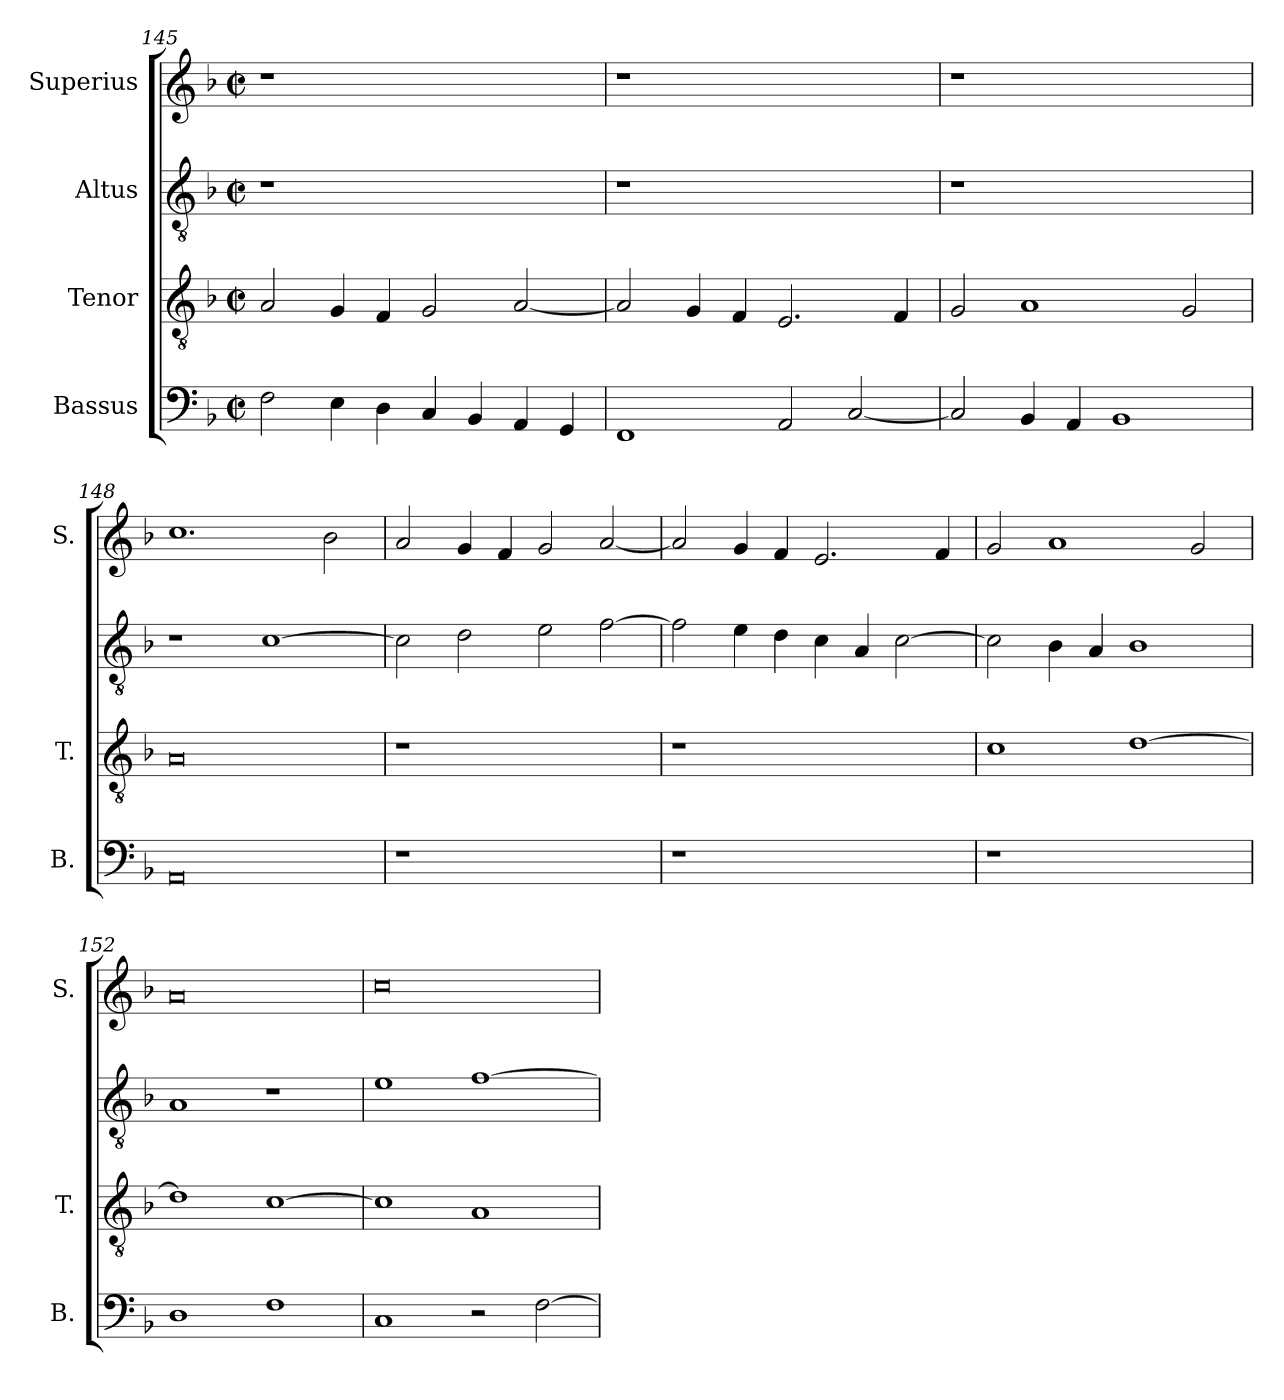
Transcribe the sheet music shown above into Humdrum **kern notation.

**kern	**kern	**kern	**kern
*part4	*part3	*part2	*part1
*staff4	*staff3	*staff2	*staff1
*I"Bassus	*I"Tenor	*I"Altus	*I"Superius
*I'B.	*I'T.	*	*I'S.
*clefF4	*clefGv2	*clefGv2	*clefG2
*	*ITrd7c12	*ITrd7c12	*
*k[b-]	*k[b-]	*k[b-]	*k[b-]
*F:	*F:	*F:	*F:
*M2/2	*M2/2	*M2/2	*M2/2
*met(c|)	*met(c|)	*met(c|)	*met(c|)
=145	=145	=145	=145
!	!	!LO:N:vis=1	!LO:N:vis=1
2Fi\	2AAi/	1r	1r
4Ei\	4GGi/	.	.
4Di\	4FFi/	.	.
4Ci/	2GGi/	1ryy	1ryy
4BB-i/	.	.	.
4AAi/	[<2AAi/	.	.
4GGi/	.	.	.
=146	=146	=146	=146
!	!	!LO:N:vis=1	!LO:N:vis=1
1FFi	2AAi/]	1r	1r
.	4GGi/	.	.
.	4FFi/	.	.
2AAi/	2.EEi/	1ryy	1ryy
[<2Ci/	.	.	.
.	4FFi/	.	.
=147	=147	=147	=147
!	!	!LO:N:vis=1	!LO:N:vis=1
2Ci/]	2GGi/	1r	1r
4BB-i/	1AAi	.	.
4AAi/	.	.	.
1BB-i	.	1ryy	1ryy
.	2GGi/	.	.
=148	=148	=148	=148
0AAi	0AAi	1r	1.cci
.	.	[>1Ci	.
.	.	.	2b-i\
!!LO:LB:g=z
=149	=149	=149	=149
!LO:N:vis=1	!LO:N:vis=1	!	!
1r	1r	2Ci\]	2ai/
.	.	2Di\	4gi/
.	.	.	4fi/
1ryy	1ryy	2Ei\	2gi/
.	.	[>2Fi\	[<2ai/
=150	=150	=150	=150
!LO:N:vis=1	!LO:N:vis=1	!	!
1r	1r	2Fi\]	2ai/]
.	.	4Ei\	4gi/
.	.	4Di\	4fi/
1ryy	1ryy	4Ci\	2.ei/
.	.	4AAi/	.
.	.	[>2Ci\	.
.	.	.	4fi/
=151	=151	=151	=151
!LO:N:vis=1	!	!	!
1r	1Ci	2Ci\]	2gi/
.	.	4BB-i\	1ai
.	.	4AAi/	.
1ryy	[>1Di	1BB-i	.
.	.	.	2gi/
=152	=152	=152	=152
1Di	1Di]	1AAi	0ai
1Fi	[>1Ci	1r	.
=153	=153	=153	=153
1Ci	1Ci]	1Ei	0cci
2r	1AAi	[>1Fi	.
[>2Fi\	.	.	.
=	=	=	=
*-	*-	*-	*-
